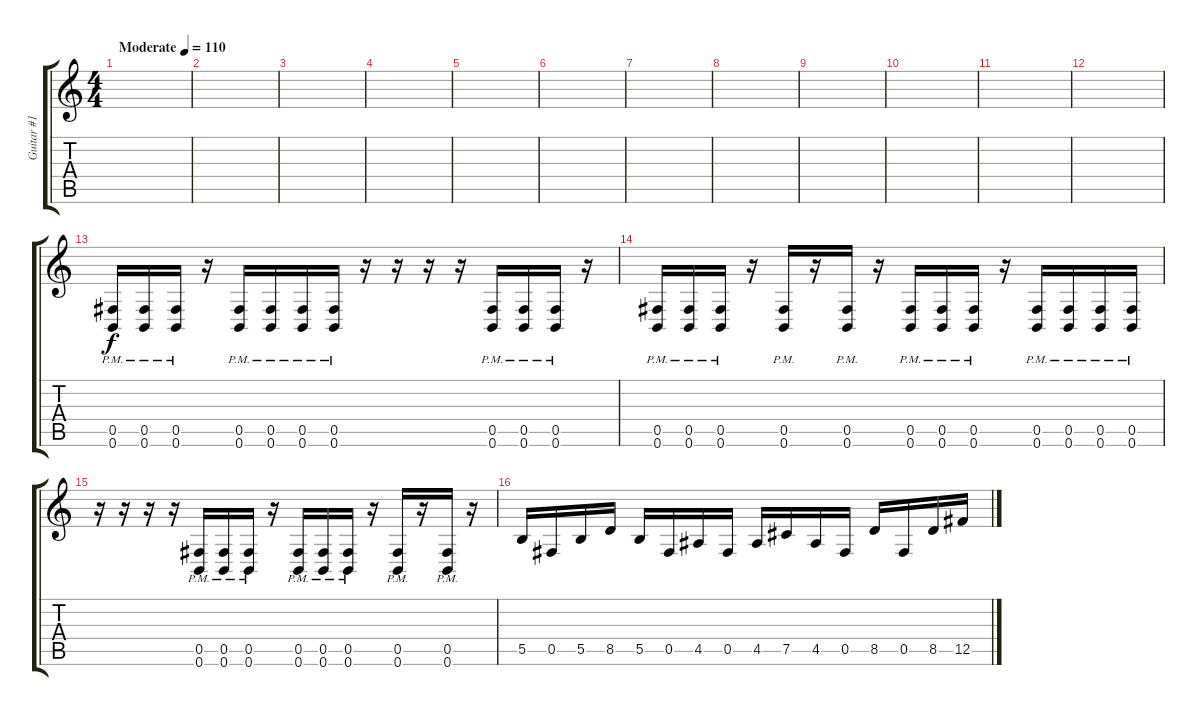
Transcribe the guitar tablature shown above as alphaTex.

\track ("Guitar #1" "Guitar #1") {instrument overdrivenguitar}
\staff {score tabs}
\tuning (Db4 Ab3 E3 B2 Gb2 B1) {hide}
\ts (4 4)
\tempo (110 "Moderate")
\clef g2
\ks c
|
|
|
|
|
|
|
|
|
|
|
|
(0.5{pm} 0.6{pm}).16 (0.5{pm} 0.6{pm}).16 (0.5{pm} 0.6{pm}).16 r.16 (0.5{pm} 0.6{pm}).16 (0.5{pm} 0.6{pm}).16 (0.5{pm} 0.6{pm}).16 (0.5{pm} 0.6{pm}).16 r.16 r.16 r.16 r.16 (0.5{pm} 0.6{pm}).16 (0.5{pm} 0.6{pm}).16 (0.5{pm} 0.6{pm}).16 r.16 |
(0.5{pm} 0.6{pm}).16 (0.5{pm} 0.6{pm}).16 (0.5{pm} 0.6{pm}).16 r.16 (0.5{pm} 0.6{pm}).16 r.16 (0.5{pm} 0.6{pm}).16 r.16 (0.5{pm} 0.6{pm}).16 (0.5{pm} 0.6{pm}).16 (0.5{pm} 0.6{pm}).16 r.16 (0.5{pm} 0.6{pm}).16 (0.5{pm} 0.6{pm}).16 (0.5{pm} 0.6{pm}).16 (0.5{pm} 0.6{pm}).16 |
r.16 r.16 r.16 r.16 (0.5{pm} 0.6{pm}).16 (0.5{pm} 0.6{pm}).16 (0.5{pm} 0.6{pm}).16 r.16 (0.5{pm} 0.6{pm}).16 (0.5{pm} 0.6{pm}).16 (0.5{pm} 0.6{pm}).16 r.16 (0.5{pm} 0.6{pm}).16 r.16 (0.5{pm} 0.6{pm}).16 r.16 |
5.5.16{dy f} 0.5.16 5.5.16 8.5.16 5.5.16 0.5.16 4.5.16 0.5.16 4.5.16 7.5.16 4.5.16 0.5.16 8.5.16 0.5.16 8.5.16 12.5.16
